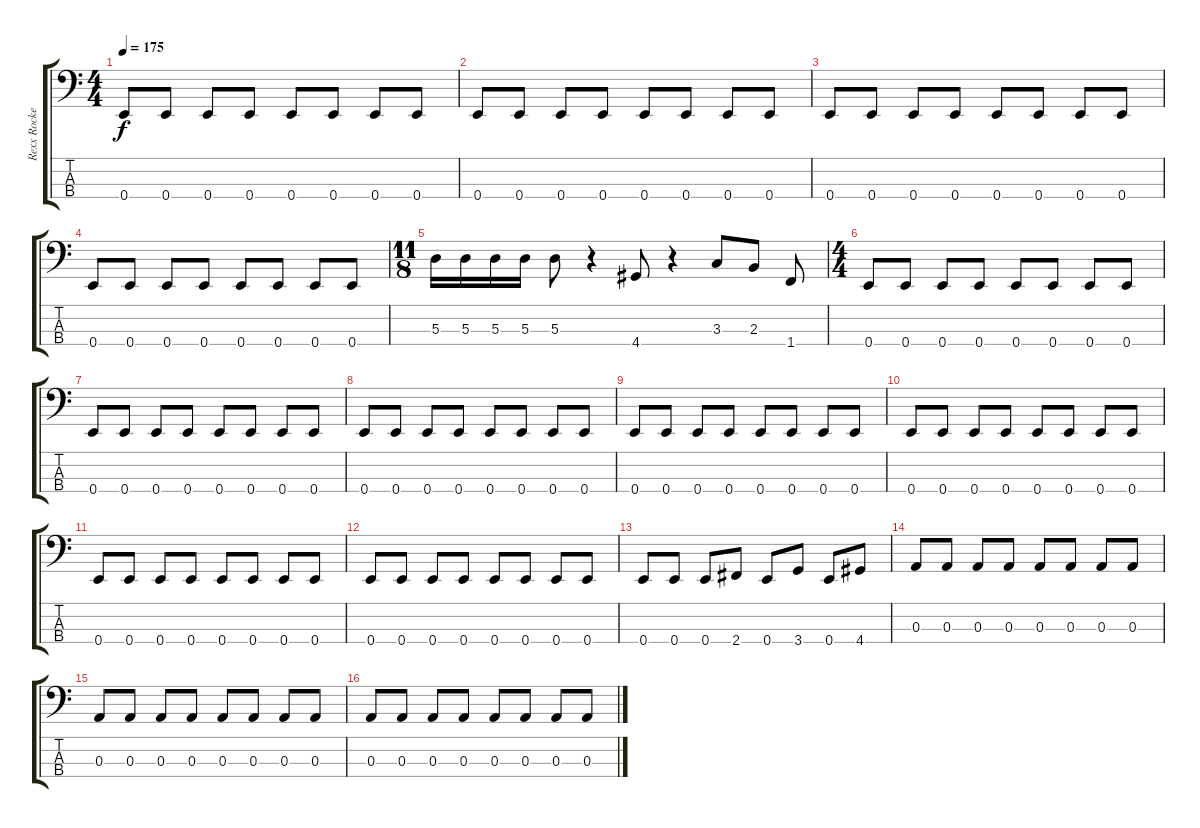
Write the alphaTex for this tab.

\track ("Rexx Rocker" "Rexx Rocke") {instrument electricbasspick}
\staff {score tabs}
\tuning (G2 D2 A1 E1) {hide}
\ts (4 4)
\tempo 175
\clef f4
\ks c
0.4.8{dy f} 0.4.8 0.4.8 0.4.8 0.4.8 0.4.8 0.4.8 0.4.8 |
0.4.8 0.4.8 0.4.8 0.4.8 0.4.8 0.4.8 0.4.8 0.4.8 |
0.4.8 0.4.8 0.4.8 0.4.8 0.4.8 0.4.8 0.4.8 0.4.8 |
0.4.8 0.4.8 0.4.8 0.4.8 0.4.8 0.4.8 0.4.8 0.4.8 |
\ts (11 8)
5.3.16 5.3.16 5.3.16 5.3.16 5.3.8 r.4 4.4.8 r.4 3.3.8 2.3.8 1.4.8 |
\ts (4 4)
0.4.8 0.4.8 0.4.8 0.4.8 0.4.8 0.4.8 0.4.8 0.4.8 |
0.4.8 0.4.8 0.4.8 0.4.8 0.4.8 0.4.8 0.4.8 0.4.8 |
0.4.8 0.4.8 0.4.8 0.4.8 0.4.8 0.4.8 0.4.8 0.4.8 |
0.4.8 0.4.8 0.4.8 0.4.8 0.4.8 0.4.8 0.4.8 0.4.8 |
0.4.8 0.4.8 0.4.8 0.4.8 0.4.8 0.4.8 0.4.8 0.4.8 |
0.4.8 0.4.8 0.4.8 0.4.8 0.4.8 0.4.8 0.4.8 0.4.8 |
0.4.8 0.4.8 0.4.8 0.4.8 0.4.8 0.4.8 0.4.8 0.4.8 |
0.4.8 0.4.8 0.4.8 2.4.8 0.4.8 3.4.8 0.4.8 4.4.8 |
0.3.8 0.3.8 0.3.8 0.3.8 0.3.8 0.3.8 0.3.8 0.3.8 |
0.3.8 0.3.8 0.3.8 0.3.8 0.3.8 0.3.8 0.3.8 0.3.8 |
0.3.8 0.3.8 0.3.8 0.3.8 0.3.8 0.3.8 0.3.8 0.3.8
